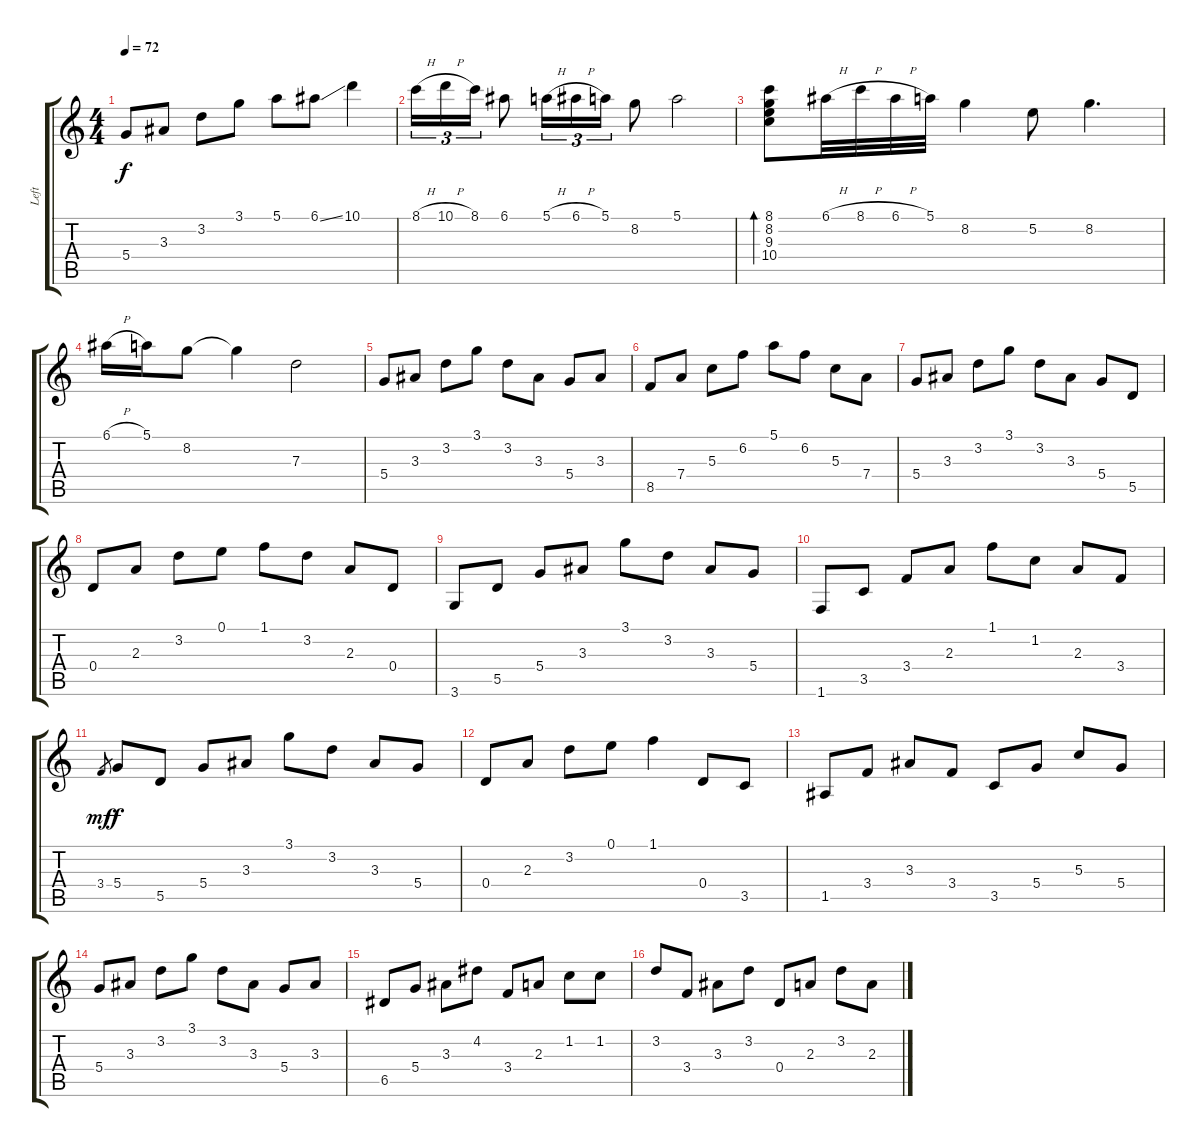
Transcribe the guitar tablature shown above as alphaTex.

\track ("Left" "Left") {instrument acousticguitarsteel}
\staff {score tabs}
\tuning (E4 B3 G3 D3 A2 E2) {hide}
\ts (4 4)
\tempo 72
\clef g2
\ks c
5.4.8{dy f instrument acousticguitarsteel} 3.3.8 3.2.8 3.1.8 5.1.8 6.1{ss}.8 10.1.4 |
8.1{h}.16{tu (3 2)} 10.1{h}.16{tu (3 2)} 8.1.16{tu (3 2)} 6.1.8 5.1{h}.16{tu (3 2)} 6.1{h}.16{tu (3 2)} 5.1.16{tu (3 2)} 8.2.8 5.1.2 |
(8.1 8.2 9.3 10.4).8{bd 60} 6.1{h}.32 8.1{h}.32 6.1{h}.32 5.1.32 8.2.4 5.2.8 8.2.4{d} |
6.1{h}.16 5.1.16 8.2.8 8.2{t}.4 7.3.2 |
5.4.8 3.3.8 3.2.8 3.1.8 3.2.8 3.3.8 5.4.8 3.3.8 |
8.5.8 7.4.8 5.3.8 6.2.8 5.1.8 6.2.8 5.3.8 7.4.8 |
5.4.8 3.3.8 3.2.8 3.1.8 3.2.8 3.3.8 5.4.8 5.5.8 |
0.4.8 2.3.8 3.2.8 0.1.8 1.1.8 3.2.8 2.3.8 0.4.8 |
3.6.8 5.5.8 5.4.8 3.3.8 3.1.8 3.2.8 3.3.8 5.4.8 |
1.6.8 3.5.8 3.4.8 2.3.8 1.1.8 1.2.8 2.3.8 3.4.8 |
3.4.8{gr dy mf} 5.4.8{dy f} 5.5.8 5.4.8 3.3.8 3.1.8 3.2.8 3.3.8 5.4.8 |
0.4.8 2.3.8 3.2.8 0.1.8 1.1.4 0.4.8 3.5.8 |
1.5.8 3.4.8 3.3.8 3.4.8 3.5.8 5.4.8 5.3.8 5.4.8 |
5.4.8 3.3.8 3.2.8 3.1.8 3.2.8 3.3.8 5.4.8 3.3.8 |
6.5.8 5.4.8 3.3.8 4.2.8 3.4.8 2.3.8 1.2.8 1.2.8 |
3.2.8 3.4.8 3.3.8 3.2.8 0.4.8 2.3.8 3.2.8 2.3.8
